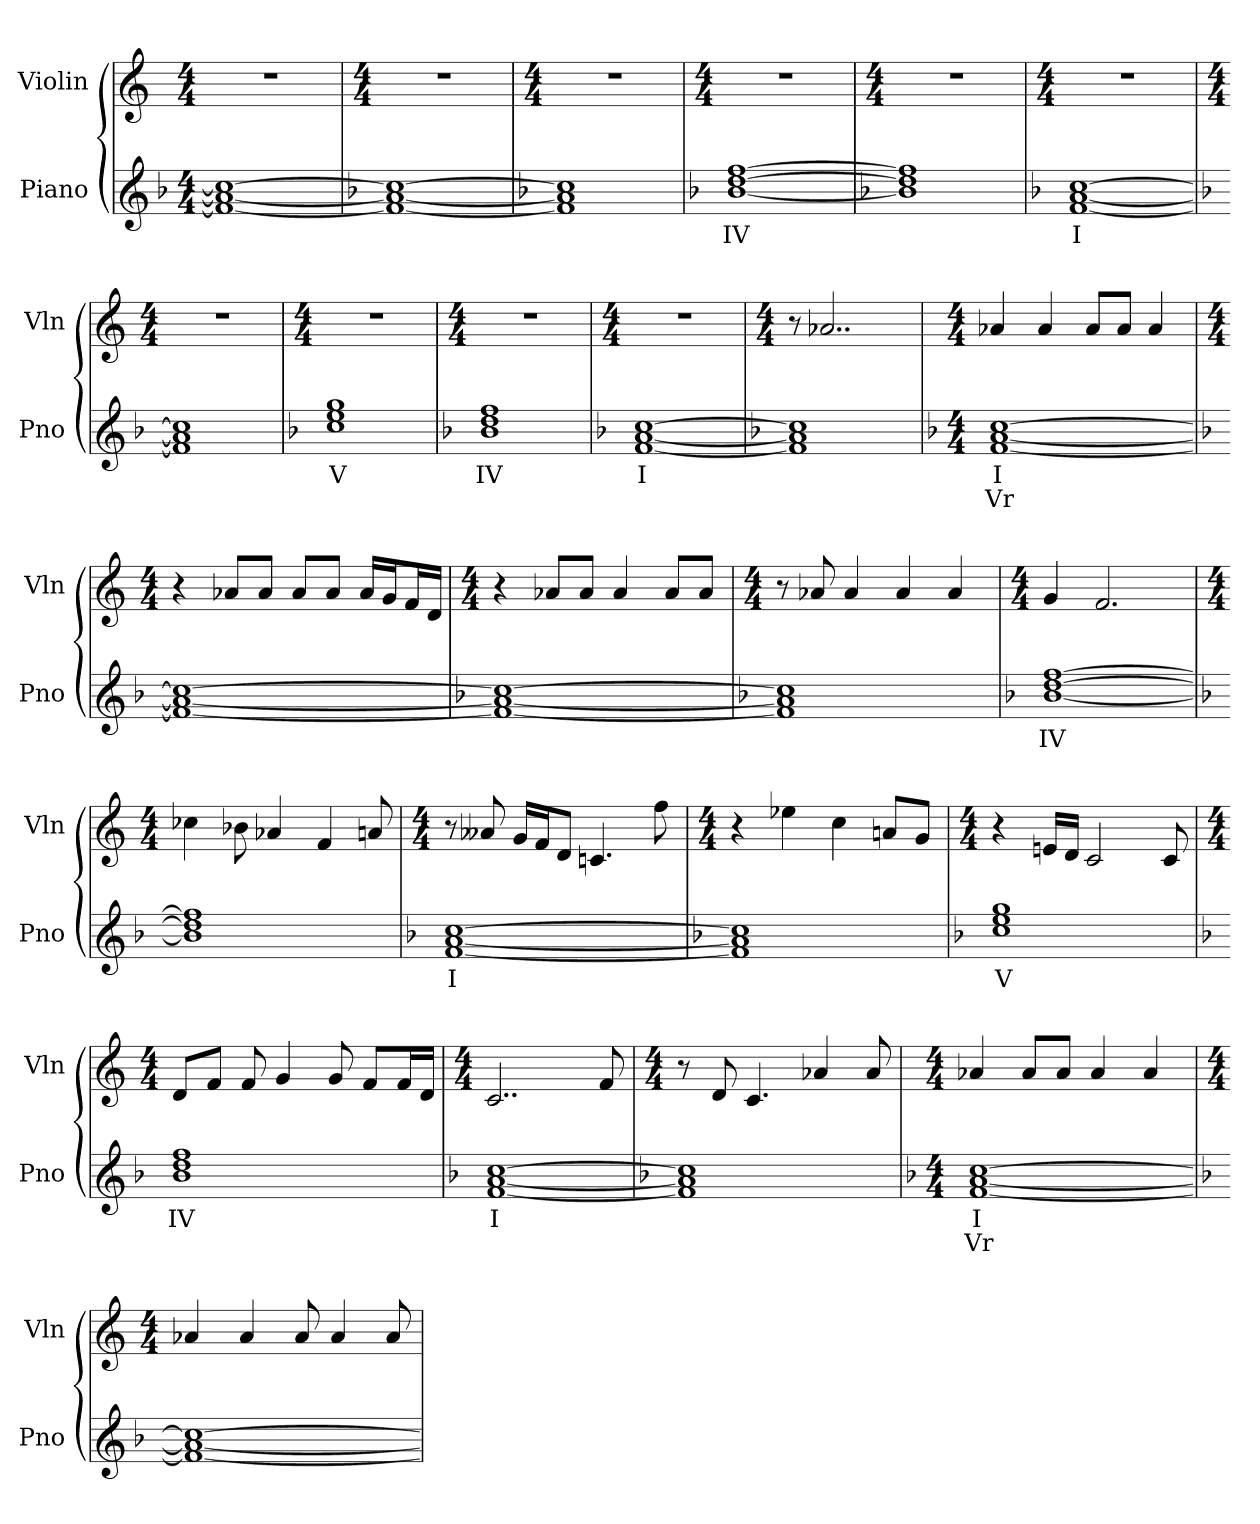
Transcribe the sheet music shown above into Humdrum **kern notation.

**kern	**text	**text	**kern
*part2	*part2	*part2	*part1
*staff2	*staff2	*staff2	*staff1
*I"Piano	*	*	*I"Violin
*I'Pno	*	*	*I'Vln
*k[b-]	*	*	*
*F:	*	*	*
*M4/4	*	*	*M4/4
=	=	=	=
1f_ 1a_ 1cc_	.	.	1r
=	=	=	=
*k[b-]	*	*	*
*F:	*	*	*
*	*	*	*M4/4
1f_ 1a_ 1cc_	.	.	1r
=	=	=	=
*k[b-]	*	*	*
*F:	*	*	*
*	*	*	*M4/4
1f] 1a] 1cc]	.	.	1r
=	=	=	=
*k[b-]	*	*	*
*F:	*	*	*
*	*	*	*M4/4
[1b- [1dd [1ff	IV	.	1r
=	=	=	=
*k[b-]	*	*	*
*F:	*	*	*
*	*	*	*M4/4
1b-] 1dd] 1ff]	.	.	1r
=	=	=	=
*k[b-]	*	*	*
*F:	*	*	*
*	*	*	*M4/4
[1f [1a [1cc	I	.	1r
=	=	=	=
*k[b-]	*	*	*
*F:	*	*	*
*	*	*	*M4/4
1f] 1a] 1cc]	.	.	1r
=	=	=	=
*k[b-]	*	*	*
*F:	*	*	*
*	*	*	*M4/4
1cc 1ee 1gg	V	.	1r
=	=	=	=
*k[b-]	*	*	*
*F:	*	*	*
*	*	*	*M4/4
1b- 1dd 1ff	IV	.	1r
=	=	=	=
*k[b-]	*	*	*
*F:	*	*	*
*	*	*	*M4/4
[1f [1a [1cc	I	.	1r
=	=	=	=
*k[b-]	*	*	*
*F:	*	*	*
*	*	*	*M4/4
1f] 1a] 1cc]	.	.	8r
.	.	.	2..a-X
=	=	=	=
*k[b-]	*	*	*
*F:	*	*	*
*M4/4	*	*	*M4/4
[1f [1a [1cc	I	Vr	4a-X
.	.	.	4a-
.	.	.	8a-L
.	.	.	8a-J
.	.	.	4a-
=	=	=	=
*k[b-]	*	*	*
*F:	*	*	*
*	*	*	*M4/4
1f_ 1a_ 1cc_	.	.	4r
.	.	.	8a-XL
.	.	.	8a-J
.	.	.	8a-L
.	.	.	8a-J
.	.	.	16a-LL
.	.	.	16gJ
.	.	.	16fL
.	.	.	16dJJ
=	=	=	=
*k[b-]	*	*	*
*F:	*	*	*
*	*	*	*M4/4
1f_ 1a_ 1cc_	.	.	4r
.	.	.	8a-XL
.	.	.	8a-J
.	.	.	4a-
.	.	.	8a-L
.	.	.	8a-J
=	=	=	=
*k[b-]	*	*	*
*F:	*	*	*
*	*	*	*M4/4
1f] 1a] 1cc]	.	.	8r
.	.	.	8a-X
.	.	.	4a-
.	.	.	4a-
.	.	.	4a-
=	=	=	=
*k[b-]	*	*	*
*F:	*	*	*
*	*	*	*M4/4
[1b- [1dd [1ff	IV	.	4g
.	.	.	2.f
=	=	=	=
*k[b-]	*	*	*
*F:	*	*	*
*	*	*	*M4/4
1b-] 1dd] 1ff]	.	.	4cc-X
.	.	.	8b-X
.	.	.	4a-X
.	.	.	4f
.	.	.	8an
=	=	=	=
*k[b-]	*	*	*
*F:	*	*	*
*	*	*	*M4/4
[1f [1a [1cc	I	.	8r
.	.	.	8a--X
.	.	.	16gLL
.	.	.	16fJ
.	.	.	8dJ
.	.	.	4.cn
.	.	.	8ff
=	=	=	=
*k[b-]	*	*	*
*F:	*	*	*
*	*	*	*M4/4
1f] 1a] 1cc]	.	.	4r
.	.	.	4ee-X
.	.	.	4cc
.	.	.	8anL
.	.	.	8gJ
=	=	=	=
*k[b-]	*	*	*
*F:	*	*	*
*	*	*	*M4/4
1cc 1ee 1gg	V	.	4r
.	.	.	16enLL
.	.	.	16dJJ
.	.	.	2c
.	.	.	8c
=	=	=	=
*k[b-]	*	*	*
*F:	*	*	*
*	*	*	*M4/4
1b- 1dd 1ff	IV	.	8dL
.	.	.	8fJ
.	.	.	8f
.	.	.	4g
.	.	.	8g
.	.	.	8fL
.	.	.	16fL
.	.	.	16dJJ
=	=	=	=
*k[b-]	*	*	*
*F:	*	*	*
*	*	*	*M4/4
[1f [1a [1cc	I	.	2..c
.	.	.	8f
=	=	=	=
*k[b-]	*	*	*
*F:	*	*	*
*	*	*	*M4/4
1f] 1a] 1cc]	.	.	8r
.	.	.	8d
.	.	.	4.c
.	.	.	4a-X
.	.	.	8a-
=	=	=	=
*k[b-]	*	*	*
*F:	*	*	*
*M4/4	*	*	*M4/4
[1f [1a [1cc	I	Vr	4a-X
.	.	.	8a-L
.	.	.	8a-J
.	.	.	4a-
.	.	.	4a-
=	=	=	=
*k[b-]	*	*	*
*F:	*	*	*
*	*	*	*M4/4
1f_ 1a_ 1cc_	.	.	4a-X
.	.	.	4a-
.	.	.	8a-
.	.	.	4a-
.	.	.	8a-
=	=	=	=
*-	*-	*-	*-
